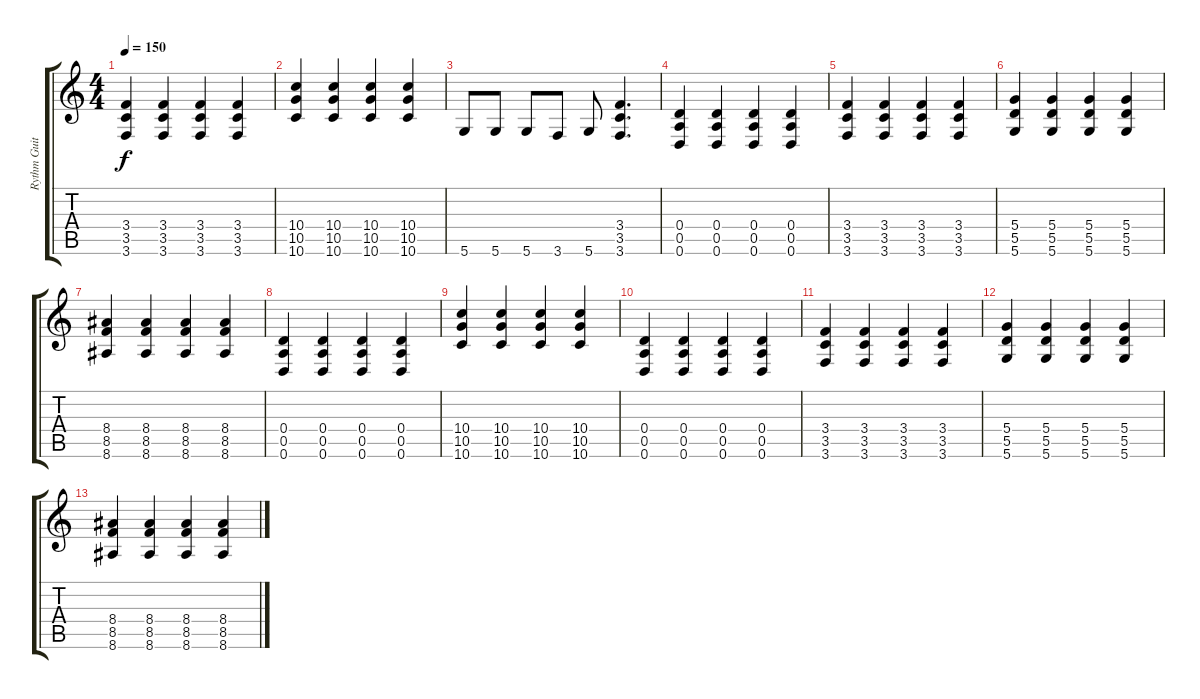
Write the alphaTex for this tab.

\track ("Rythm Guitar" "Rythm Guit") {instrument distortionguitar}
\staff {score tabs}
\tuning (E4 B3 G3 D3 A2 D2) {hide}
\ts (4 4)
\tempo 150
\clef g2
\ks c
(3.4 3.5 3.6).4{dy f} (3.4 3.5 3.6).4 (3.4 3.5 3.6).4 (3.4 3.5 3.6).4 |
(10.4 10.5 10.6).4 (10.4 10.5 10.6).4 (10.4 10.5 10.6).4 (10.4 10.5 10.6).4 |
5.6.8 5.6.8 5.6.8 3.6.8 5.6.8 (3.4 3.5 3.6).4{d} |
(0.4 0.5 0.6).4 (0.4 0.5 0.6).4 (0.4 0.5 0.6).4 (0.4 0.5 0.6).4 |
(3.4 3.5 3.6).4 (3.4 3.5 3.6).4 (3.4 3.5 3.6).4 (3.4 3.5 3.6).4 |
(5.4 5.5 5.6).4 (5.4 5.5 5.6).4 (5.4 5.5 5.6).4 (5.4 5.5 5.6).4 |
(8.4 8.5 8.6).4 (8.4 8.5 8.6).4 (8.4 8.5 8.6).4 (8.4 8.5 8.6).4 |
(0.4 0.5 0.6).4 (0.4 0.5 0.6).4 (0.4 0.5 0.6).4 (0.4 0.5 0.6).4 |
(10.4 10.5 10.6).4 (10.4 10.5 10.6).4 (10.4 10.5 10.6).4 (10.4 10.5 10.6).4 |
(0.4 0.5 0.6).4 (0.4 0.5 0.6).4 (0.4 0.5 0.6).4 (0.4 0.5 0.6).4 |
(3.4 3.5 3.6).4 (3.4 3.5 3.6).4 (3.4 3.5 3.6).4 (3.4 3.5 3.6).4 |
(5.4 5.5 5.6).4 (5.4 5.5 5.6).4 (5.4 5.5 5.6).4 (5.4 5.5 5.6).4 |
(8.4 8.5 8.6).4 (8.4 8.5 8.6).4 (8.4 8.5 8.6).4 (8.4 8.5 8.6).4
